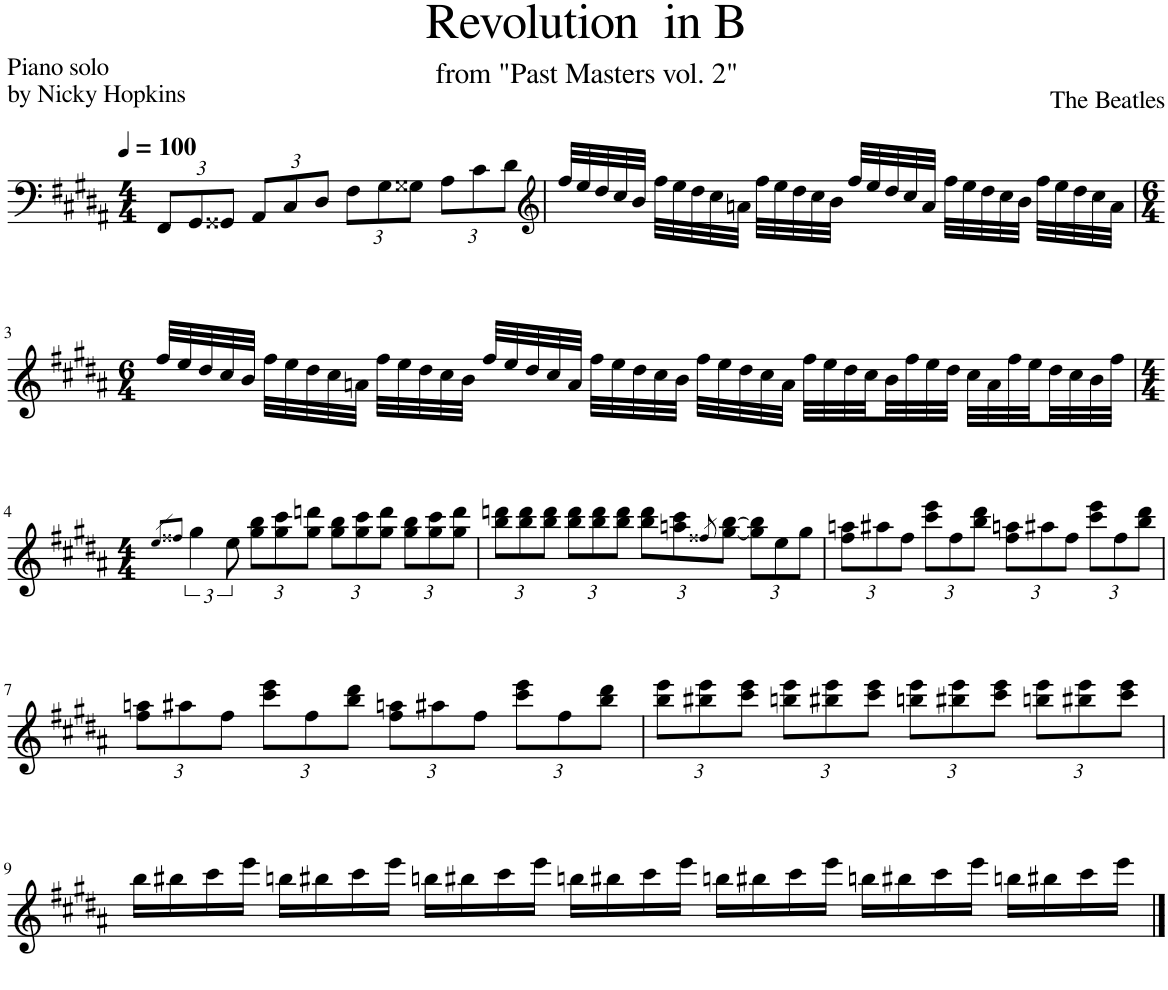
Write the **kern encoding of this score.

**kern	**kern
*part1	*part1
*staff2	*staff1
*I"Piano	*
*I'Pno.	*
*stria5	*
*clefF4	*clefF4
*k[f#c#g#d#a#]	*k[f#c#g#d#a#]
*M4/4	*M4/4
*MM100	*MM100
*	*Xbrackettup
=1	=1
1r	12FF#/L
.	12GG#/
.	12GG##X/J
.	12AA#/L
.	12C#/
.	12D#/J
.	12F#\L
.	12G#\
.	12G##X\J
.	12A#\L
.	12c#\
.	12d#\J
=2	=2
*	*clefG2
*Xbrackettup	*brackettup
6BB 6F#	30ff#/LLL
.	30ee/
.	30dd#/
.	30cc#/
.	30b/JJJ
12BB 12F#	30ff#\LLL
.	30ee\
.	30dd#\
6BB 6G#	.
.	30cc#\
.	30an\JJJ
.	30ff#\LLL
.	30ee\
.	30dd#\
12BB 12G#	.
.	30cc#\
.	30b\JJJ
6BB 6F#	30ff#/LLL
.	30ee/
.	30dd#/
.	30cc#/
.	30a/JJJ
12BB 12F#	30ff#\LLL
.	30ee\
.	30dd#\
6BB 6G#	.
.	30cc#\
.	30b\JJJ
.	30ff#\LLL
.	30ee\
.	30dd#\
12BB 12G#	.
.	30cc#\
.	30a\JJJ
!!LO:LB:g=z
=3	=3
*M6/4	*M6/4
6BB 6F#	30ff#/LLL
.	30ee/
.	30dd#/
.	30cc#/
.	30b/JJJ
12BB 12F#	30ff#\LLL
.	30ee\
.	30dd#\
6BB 6G#	.
.	30cc#\
.	30an\JJJ
.	30ff#\LLL
.	30ee\
.	30dd#\
12BB 12G#	.
.	30cc#\
.	30b\JJJ
6BB 6F#	30ff#/LLL
.	30ee/
.	30dd#/
.	30cc#/
.	30a/JJJ
12BB 12F#	30ff#\LLL
.	30ee\
.	30dd#\
6BB 6G#	.
.	30cc#\
.	30b\JJJ
.	30ff#\LLL
.	30ee\
.	30dd#\
12BB 12G#	.
.	30cc#\
.	30a\JJJ
6BB 6F#	32ff#\LLL
.	32ee\
.	32dd#\
.	32cc#\
.	32b\
.	32ff#\
12BB 12F#	.
.	32ee\
.	32dd#\JJJ
6BB 6G#	32cc#\LLL
.	32a\
.	32ff#\
.	32ee\
.	32dd#\
.	32cc#\
12BB 12G#	.
.	32b\
.	32ff#\JJJ
!!LO:LB:g=z
=4	=4
*M4/4	*M4/4
.	8qee/L
.	8qff##X/J
6E 6B	6gg#\
12E 12B	12ee\
*	*Xbrackettup
6E 6c#	12gg#\ 12bb\L
.	12gg#\ 12ccc#\
12E 12c#	12gg#\ 12dddn\J
6E 6B	12gg#\ 12bb\L
.	12gg#\ 12ccc#\
12E 12B	12gg#\ 12ddd\J
6E 6c#	12gg#\ 12bb\L
.	12gg#\ 12ccc#\
12E 12c#	12gg#\ 12ddd\J
=5	=5
6E 6B	12bb\ 12dddn\L
.	12bb\ 12ddd\
12E 12B	12bb\ 12ddd\J
6E 6c#	12bb\ 12ddd\L
.	12bb\ 12ddd\
12E 12c#	12bb\ 12ddd\J
6E 6B	12bb\ 12ddd\L
.	12aan\ 12ccc#\
.	8qff##X/
12E 12B	[12gg#\ [12bb\J
6E 6c#	12gg#\] 12bb\]L
.	12ee\
12E 12c#	12gg#\J
=6	=6
6F# 6c#	12ff#\ 12aan\L
.	12aa#X\
12F# 12c#	12ff#\J
6F# 6d#	12ccc#\ 12eee\L
.	12ff#\
12F# 12d#	12bb\ 12ddd#\J
6F# 6c#	12ff#\ 12aan\L
.	12aa#X\
12F# 12c#	12ff#\J
6F# 6d#	12ccc#\ 12eee\L
.	12ff#\
12F# 12d#	12bb\ 12ddd#\J
!!LO:LB:g=z
=7	=7
6F# 6c#	12ff#\ 12aan\L
.	12aa#X\
12F# 12c#	12ff#\J
6F# 6d#	12ccc#\ 12eee\L
.	12ff#\
12F# 12d#	12bb\ 12ddd#\J
6F# 6c#	12ff#\ 12aan\L
.	12aa#X\
12F# 12c#	12ff#\J
6F# 6d#	12ccc#\ 12eee\L
.	12ff#\
12F# 12d#	12bb\ 12ddd#\J
=8	=8
6F# 6c#	12bb\ 12eee\L
.	12bb#X\ 12eee\
12F# 12c#	12ccc#\ 12eee\J
6F# 6d#	12bbn\ 12eee\L
.	12bb#X\ 12eee\
12F# 12d#	12ccc#\ 12eee\J
6F# 6c#	12bbn\ 12eee\L
.	12bb#X\ 12eee\
12F# 12c#	12ccc#\ 12eee\J
6F# 6d#	12bbn\ 12eee\L
.	12bb#X\ 12eee\
12F# 12d#	12ccc#\ 12eee\J
!!LO:LB:g=z
=9	=9
*	*brackettup
6F# 6c#	28bb\LL
.	28bb#X\
.	28ccc#\
.	28eee\JJ
.	28bbn\LL
12F# 12c#	.
.	28bb#X\
.	28ccc#\
6F# 6d#	28eee\JJ
.	28bbn\LL
.	28bb#X\
.	28ccc#\
.	28eee\JJ
12F# 12d#	.
.	28bbn\LL
.	28bb#X\
6F# 6c#	28ccc#\
.	28eee\JJ
.	28bbn\LL
.	28bb#X\
.	28ccc#\
12F# 12c#	.
.	28eee\JJ
.	28bbn\LL
6F# 6d#	28bb#X\
.	28ccc#\
.	28eee\JJ
.	28bbn\LL
.	28bb#X\
12F# 12d#	.
.	28ccc#\
.	28eee\JJ
==	==
*-	*-
